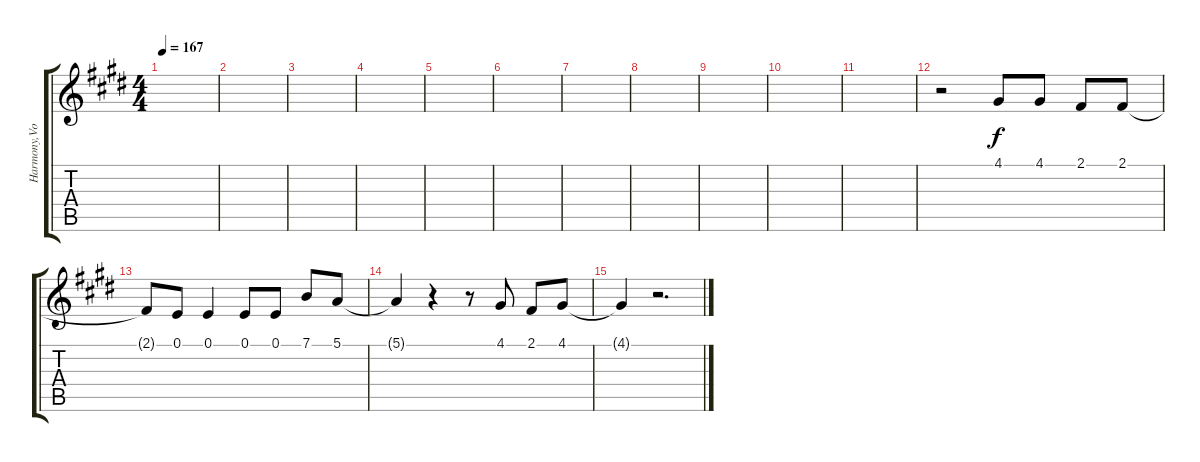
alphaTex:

\track ("Harmony,Vo" "Harmony,Vo") {instrument clavinet}
\staff {score tabs}
\tuning (E4 B3 G3 D3 A2 E2) {hide}
\ts (4 4)
\tempo 167
\clef g2
\ks c#minor
|
|
|
|
|
|
|
|
|
|
|
r.2 4.1.8 4.1.8 2.1.8 2.1.8 |
2.1{t}.8 0.1.8 0.1.4 0.1.8 0.1.8 7.1.8 5.1.8 |
5.1{t}.4 r.4 r.8 4.1.8 2.1.8 4.1.8 |
4.1{t}.4 r.2{d}
